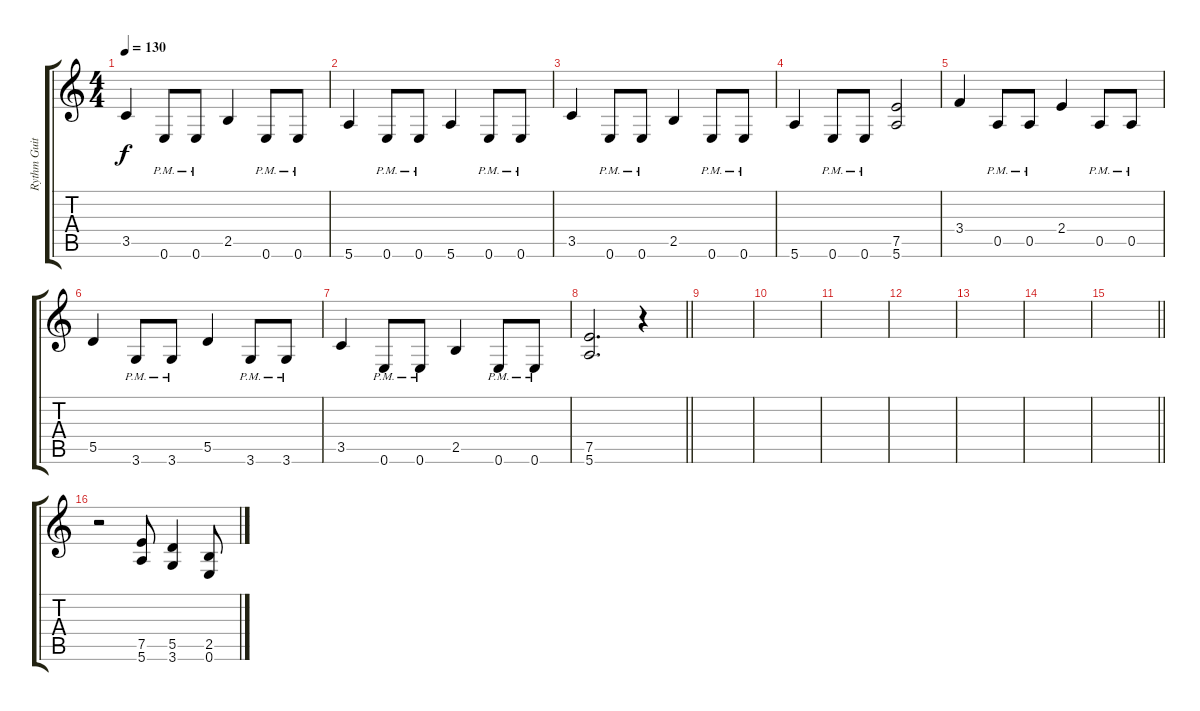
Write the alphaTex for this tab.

\track ("Rythm Guitar" "Rythm Guit") {instrument distortionguitar}
\staff {score tabs}
\tuning (E4 B3 G3 D3 A2 E2) {hide}
\ts (4 4)
\tempo 130
\clef g2
\ks c
3.5.4{dy f} 0.6{pm}.8 0.6{pm}.8 2.5.4 0.6{pm}.8 0.6{pm}.8 |
5.6.4 0.6{pm}.8 0.6{pm}.8 5.6.4 0.6{pm}.8 0.6{pm}.8 |
3.5.4 0.6{pm}.8 0.6{pm}.8 2.5.4 0.6{pm}.8 0.6{pm}.8 |
5.6.4 0.6{pm}.8 0.6{pm}.8 (7.5 5.6).2 |
3.4.4 0.5{pm}.8 0.5{pm}.8 2.4.4 0.5{pm}.8 0.5{pm}.8 |
5.5.4 3.6{pm}.8 3.6{pm}.8 5.5.4 3.6{pm}.8 3.6{pm}.8 |
3.5.4 0.6{pm}.8 0.6{pm}.8 2.5.4 0.6{pm}.8 0.6{pm}.8 |
\barLineRight lightlight
(7.5 5.6).2{d} r.4 |
|
|
|
|
|
|
\barLineRight lightlight
|
r.2 (7.5 5.6).8 (5.5 3.6).4 (2.5 0.6).8
